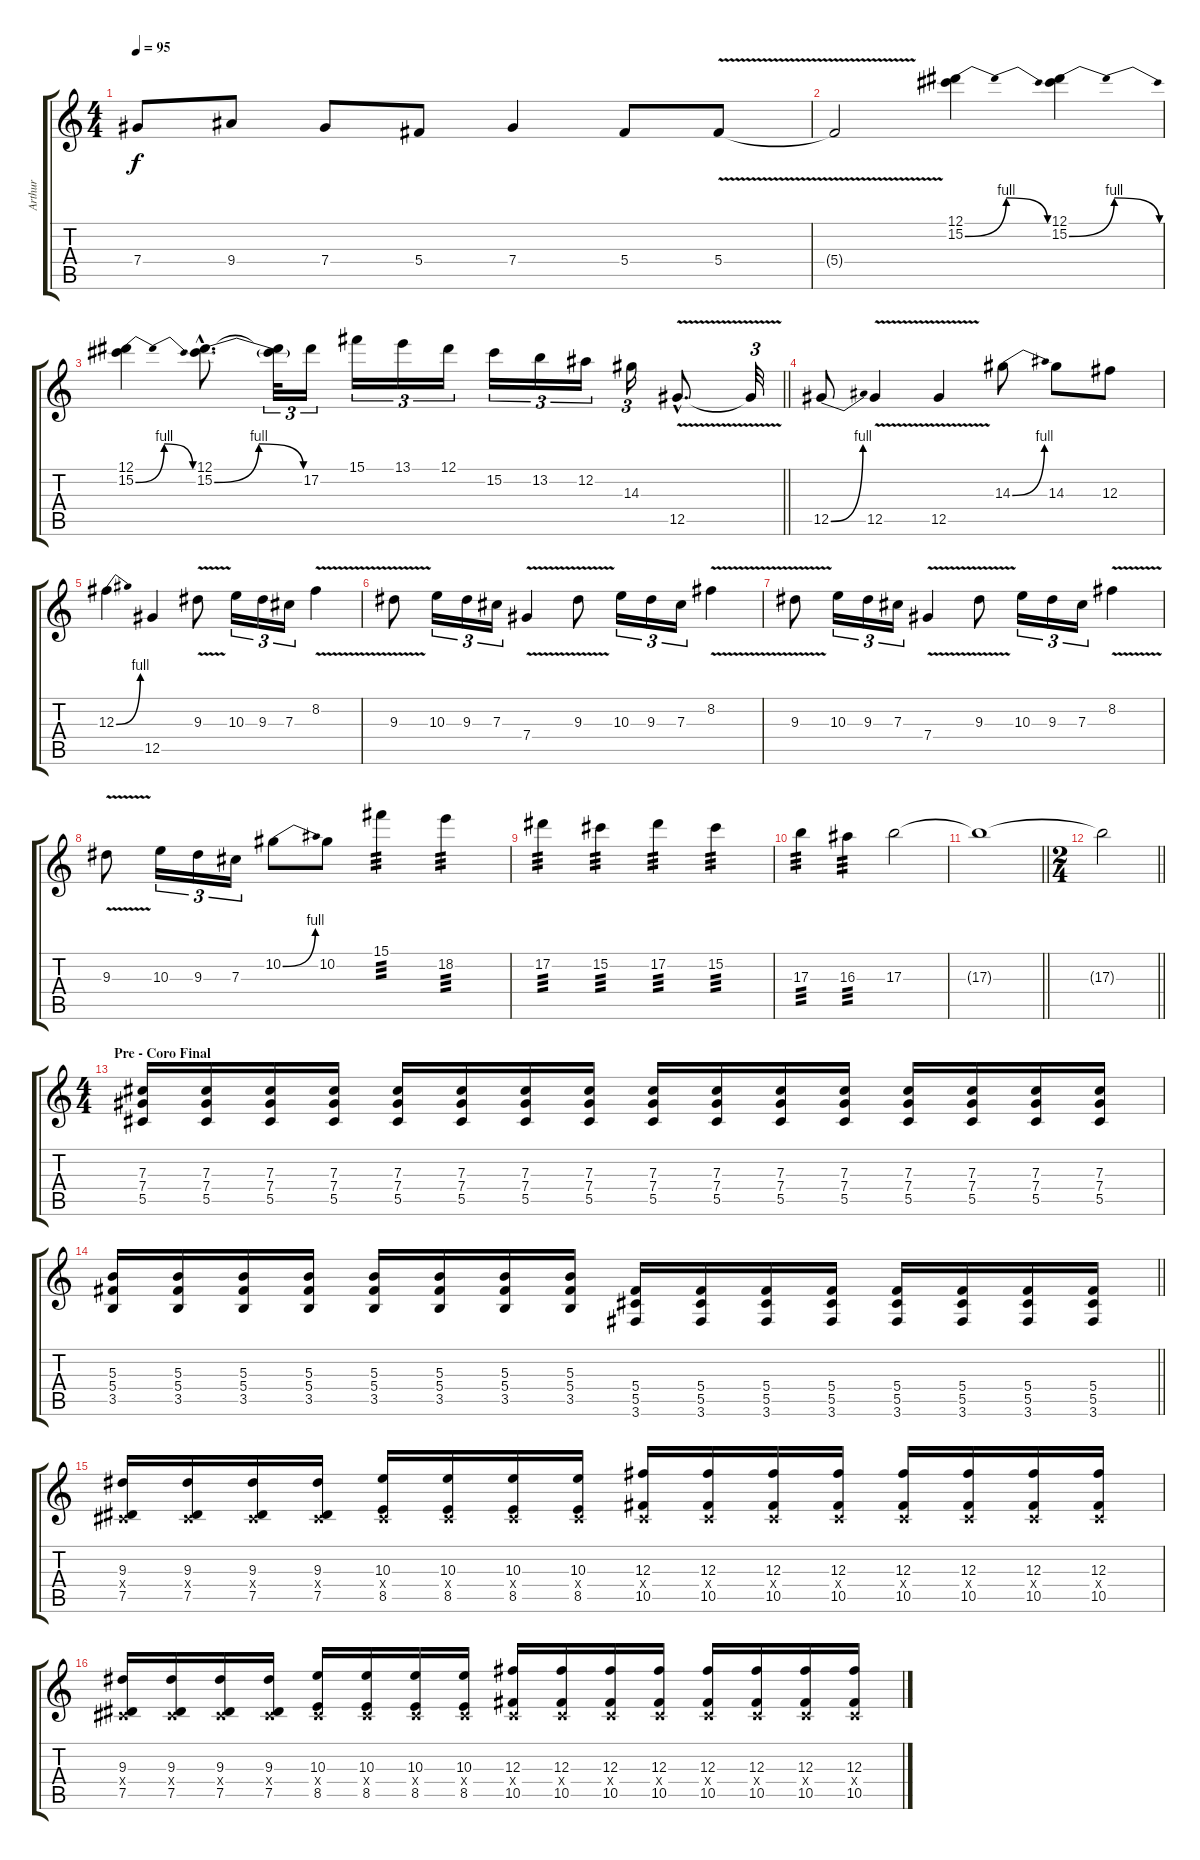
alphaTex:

\track ("Arthur" "Arthur") {instrument distortionguitar}
\staff {score tabs}
\tuning (Eb4 Bb3 Gb3 Db3 Ab2 Eb2) {hide}
\ts (4 4)
\tempo 95
\clef g2
\ks c
7.4.8{dy f} 9.4.8 7.4.8 5.4.8 7.4.4 5.4.8 5.4{v}.8 |
5.4{t}.2 (12.1 15.2{be (bendrelease 0 0 15 4 50 4 60 0)}).4 (12.1 15.2{be (bendrelease 0 0 15 4 50 4 60 0)}).4 |
\barLineRight lightlight
(12.1 15.2{be (bendrelease 0 0 15 4 50 4 60 0)}).4 (12.1{hac} 15.2{be (bendrelease 0 0 15 4 50 4 60 0) hac}).8{d} (12.1{t} 15.2{t}).32{tu (3 2)} 17.2.16{tu (3 2)} 15.1.16{tu (3 2)} 13.1.16{tu (3 2)} 12.1.16{tu (3 2)} 15.2.16{tu (3 2)} 13.2.16{tu (3 2)} 12.2.16{tu (3 2)} 14.3.16{tu (3 2)} 12.5{v hac}.8{d} 12.5{t}.32{tu (3 2)} |
12.5{be (bend 0 0 60 4)}.8 12.5{v}.4 12.5{v}.4 14.3{be (bend 0 0 60 4)}.8 14.3.8 12.3.8 |
12.3{be (bend 0 0 60 4)}.4 12.5.4 9.3{v}.8 10.3.16{tu (3 2)} 9.3.16{tu (3 2)} 7.3.16{tu (3 2)} 8.2{v}.4 |
9.3{v}.8 10.3.16{tu (3 2)} 9.3.16{tu (3 2)} 7.3.16{tu (3 2)} 7.4{v}.4 9.3{v}.8 10.3.16{tu (3 2)} 9.3.16{tu (3 2)} 7.3.16{tu (3 2)} 8.2{v}.4 |
9.3{v}.8 10.3.16{tu (3 2)} 9.3.16{tu (3 2)} 7.3.16{tu (3 2)} 7.4{v}.4 9.3{v}.8 10.3.16{tu (3 2)} 9.3.16{tu (3 2)} 7.3.16{tu (3 2)} 8.2{v}.4 |
9.3{v}.8 10.3.16{tu (3 2)} 9.3.16{tu (3 2)} 7.3.16{tu (3 2)} 10.2{be (bend 0 0 60 4)}.8 10.2.8 15.1.4{tp 3} 18.2.4{tp 3} |
17.2.4{tp 3} 15.2.4{tp 3} 17.2.4{tp 3} 15.2.4{tp 3} |
17.3.4{tp 3} 16.3.4{tp 3} 17.3.2{volume 0} |
\barLineRight lightlight
17.3{t}.1 |
\ts (2 4)
\barLineRight lightlight
17.3{t}.2 |
\ts (4 4)
\section ("" "Pre - Coro Final")
(7.3 7.4 5.5).16{volume 12} (7.3 7.4 5.5).16 (7.3 7.4 5.5).16 (7.3 7.4 5.5).16 (7.3 7.4 5.5).16 (7.3 7.4 5.5).16 (7.3 7.4 5.5).16 (7.3 7.4 5.5).16 (7.3 7.4 5.5).16 (7.3 7.4 5.5).16 (7.3 7.4 5.5).16 (7.3 7.4 5.5).16 (7.3 7.4 5.5).16 (7.3 7.4 5.5).16 (7.3 7.4 5.5).16 (7.3 7.4 5.5).16 |
\barLineRight lightlight
(5.3 5.4 3.5).16 (5.3 5.4 3.5).16 (5.3 5.4 3.5).16 (5.3 5.4 3.5).16 (5.3 5.4 3.5).16 (5.3 5.4 3.5).16 (5.3 5.4 3.5).16 (5.3 5.4 3.5).16 (5.4 5.5 3.6).16 (5.4 5.5 3.6).16 (5.4 5.5 3.6).16 (5.4 5.5 3.6).16 (5.4 5.5 3.6).16 (5.4 5.5 3.6).16 (5.4 5.5 3.6).16 (5.4 5.5 3.6).16 |
(9.3 0.4{x} 7.5).16 (9.3 0.4{x} 7.5).16 (9.3 0.4{x} 7.5).16 (9.3 0.4{x} 7.5).16 (10.3 0.4{x} 8.5).16 (10.3 0.4{x} 8.5).16 (10.3 0.4{x} 8.5).16 (10.3 0.4{x} 8.5).16 (12.3 0.4{x} 10.5).16 (12.3 0.4{x} 10.5).16 (12.3 0.4{x} 10.5).16 (12.3 0.4{x} 10.5).16 (12.3 0.4{x} 10.5).16 (12.3 0.4{x} 10.5).16 (12.3 0.4{x} 10.5).16 (12.3 0.4{x} 10.5).16 |
(9.3 0.4{x} 7.5).16 (9.3 0.4{x} 7.5).16 (9.3 0.4{x} 7.5).16 (9.3 0.4{x} 7.5).16 (10.3 0.4{x} 8.5).16 (10.3 0.4{x} 8.5).16 (10.3 0.4{x} 8.5).16 (10.3 0.4{x} 8.5).16 (12.3 0.4{x} 10.5).16 (12.3 0.4{x} 10.5).16 (12.3 0.4{x} 10.5).16 (12.3 0.4{x} 10.5).16 (12.3 0.4{x} 10.5).16 (12.3 0.4{x} 10.5).16 (12.3 0.4{x} 10.5).16 (12.3 0.4{x} 10.5).16
